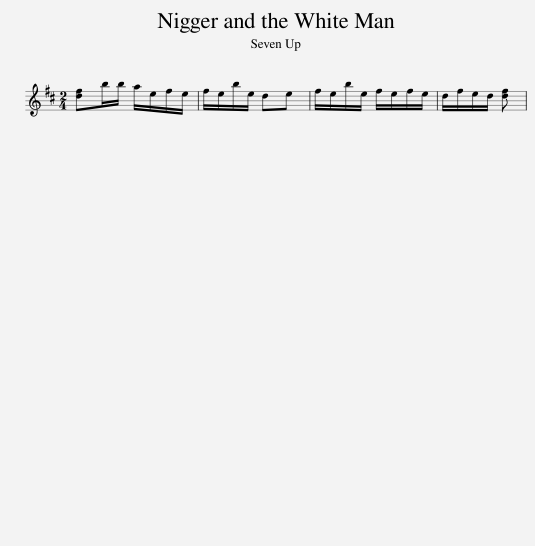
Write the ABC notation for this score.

X:1
L:1/8
M:2/4
I:linebreak $
K:D
V:1 treble
V:1
 [df]b/b/ a/e/f/e/ | f/e/b/e/ de | f/e/b/e/ f/e/f/e/ | d/f/e/d/ [df] | %4
